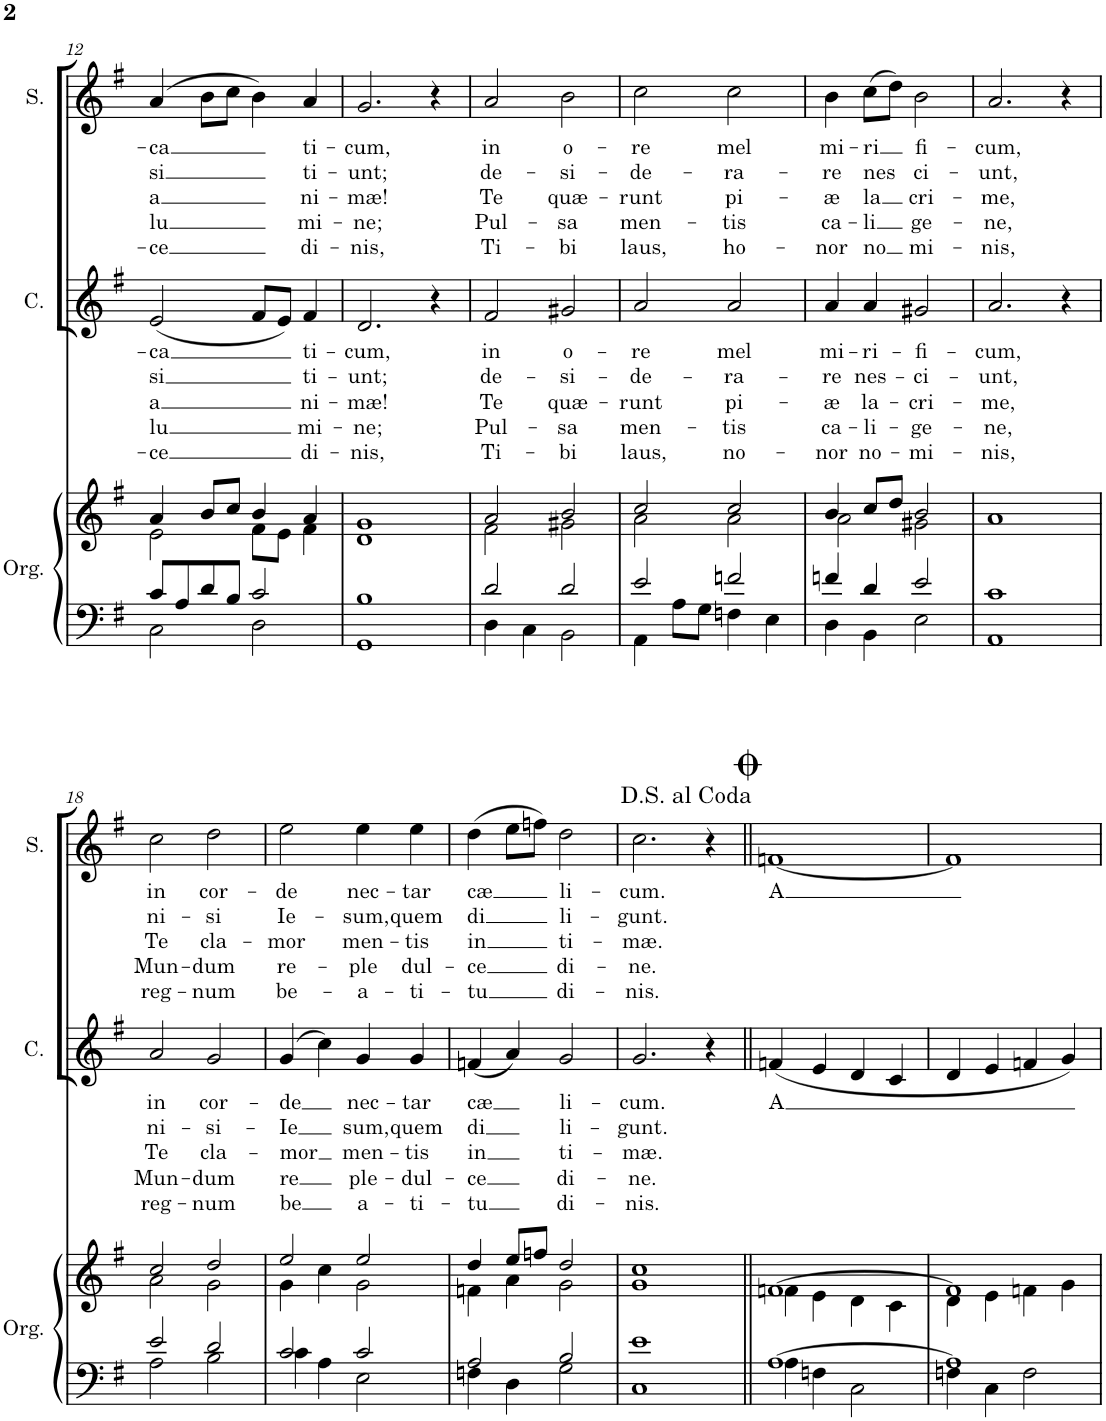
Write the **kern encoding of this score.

**kern	**kern	**kern	**text	**text	**text	**text	**text	**kern	**text	**text	**text	**text	**text
*part3	*part3	*part2	*part2	*part2	*part2	*part2	*part2	*part1	*part1	*part1	*part1	*part1	*part1
*staff4	*staff3	*staff2	*staff2	*staff2	*staff2	*staff2	*staff2	*staff1	*staff1	*staff1	*staff1	*staff1	*staff1
*I"Órgano	*	*I"Contralto	*	*	*	*	*	*I"Soprano	*	*	*	*	*
*	*	*I'C.	*	*	*	*	*	*I'S.	*	*	*	*	*
!!LO:PB:g=z
*clefF4	*clefG2	*clefG2	*	*	*	*	*	*clefG2	*	*	*	*	*
*k[f#]	*k[f#]	*k[f#]	*	*	*	*	*	*k[f#]	*	*	*	*	*
*M4/4	*M4/4	*M4/4	*	*	*	*	*	*M4/4	*	*	*	*	*
*met(c)	*met(c)	*met(c)	*	*	*	*	*	*met(c)	*	*	*	*	*
=12	=12	=12	=12	=12	=12	=12	=12	=12	=12	=12	=12	=12	=12
*^	*^	*	*	*	*	*	*	*	*	*	*	*	*
!	!	!	!	!	!LO:LY:b	!LO:LY:b	!LO:LY:b	!LO:LY:b	!LO:LY:b	!	!LO:LY:b	!LO:LY:b	!LO:LY:b	!LO:LY:b	!LO:LY:b
8c/L	2C\	4a/	2e\	(2e/	-ca	si	a	lu	-ce	(4a/	-ca	si	a	lu	-ce
8A/	.	.	.	.	.	.	.	.	.	.	.	.	.	.	.
8d/	.	8b/L	.	.	.	.	.	.	.	8b\L	.	.	.	.	.
8B/J	.	8cc/J	.	.	.	.	.	.	.	8cc\J	.	.	.	.	.
2c/	2D\	4b/	8f#\L	8f#/L	.	.	.	.	.	4b\)	.	.	.	.	.
.	.	.	8e\J	8e/J)	.	.	.	.	.	.	.	.	.	.	.
!	!	!	!	!	!LO:LY:b	!LO:LY:b	!LO:LY:b	!LO:LY:b	!LO:LY:b	!	!LO:LY:b	!LO:LY:b	!LO:LY:b	!LO:LY:b	!LO:LY:b
.	.	4a/	4f#\	4f#/	ti-	ti-	ni-	mi-	di-	4a/	ti-	ti-	ni-	mi-	di-
=13	=13	=13	=13	=13	=13	=13	=13	=13	=13	=13	=13	=13	=13	=13	=13
!	!	!	!	!	!LO:LY:b	!LO:LY:b	!LO:LY:b	!LO:LY:b	!LO:LY:b	!	!LO:LY:b	!LO:LY:b	!LO:LY:b	!LO:LY:b	!LO:LY:b
1B	1GG	1g	1d	2.d/	-cum,	-unt;	-mæ!	-ne;	-nis,	2.g/	-cum,	-unt;	-mæ!	-ne;	-nis,
.	.	.	.	4r	.	.	.	.	.	4r	.	.	.	.	.
=14	=14	=14	=14	=14	=14	=14	=14	=14	=14	=14	=14	=14	=14	=14	=14
!	!	!	!	!	!LO:LY:b	!LO:LY:b	!LO:LY:b	!LO:LY:b	!LO:LY:b	!	!LO:LY:b	!LO:LY:b	!LO:LY:b	!LO:LY:b	!LO:LY:b
2d/	4D\	2a/	2f#\	2f#/	in	de-	Te	Pul-	Ti-	2a/	in	de-	Te	Pul-	Ti-
.	4C\	.	.	.	.	.	.	.	.	.	.	.	.	.	.
!	!	!	!	!	!LO:LY:b	!LO:LY:b	!LO:LY:b	!LO:LY:b	!LO:LY:b	!	!LO:LY:b	!LO:LY:b	!LO:LY:b	!LO:LY:b	!LO:LY:b
2d/	2BB\	2b/	2g#X\	2g#X/	o-	-si-	quæ-	-sa	-bi	2b\	o-	-si-	quæ-	-sa	-bi
=15	=15	=15	=15	=15	=15	=15	=15	=15	=15	=15	=15	=15	=15	=15	=15
!	!	!	!	!	!LO:LY:b	!LO:LY:b	!LO:LY:b	!LO:LY:b	!LO:LY:b	!	!LO:LY:b	!LO:LY:b	!LO:LY:b	!LO:LY:b	!LO:LY:b
2e/	4AA\	2cc/	2a\	2a/	-re	-de-	-runt	men-	laus,	2cc\	-re	-de-	-runt	men-	laus,
.	8A\L	.	.	.	.	.	.	.	.	.	.	.	.	.	.
.	8G\J	.	.	.	.	.	.	.	.	.	.	.	.	.	.
!	!	!	!	!	!LO:LY:b	!LO:LY:b	!LO:LY:b	!LO:LY:b	!LO:LY:b	!	!LO:LY:b	!LO:LY:b	!LO:LY:b	!LO:LY:b	!LO:LY:b
2fn/	4Fn\	2cc/	2a\	2a/	mel	-ra-	pi-	-tis	no-	2cc\	mel	-ra-	pi-	-tis	ho-
.	4E\	.	.	.	.	.	.	.	.	.	.	.	.	.	.
=16	=16	=16	=16	=16	=16	=16	=16	=16	=16	=16	=16	=16	=16	=16	=16
!	!	!	!	!	!LO:LY:b	!LO:LY:b	!LO:LY:b	!LO:LY:b	!LO:LY:b	!	!LO:LY:b	!LO:LY:b	!LO:LY:b	!LO:LY:b	!LO:LY:b
4fn/	4D\	4b/	2a\	4a/	mi-	-re	-æ	ca-	-nor	4b\	mi-	-re	-æ	ca-	-nor
!	!	!	!	!	!LO:LY:b	!LO:LY:b	!LO:LY:b	!LO:LY:b	!LO:LY:b	!	!LO:LY:b	!LO:LY:b	!LO:LY:b	!LO:LY:b	!LO:LY:b
4d/	4BB\	8cc/L	.	4a/	-ri-	nes-	la-	-li-	no-	(8cc\L	-ri	nes	la	-li	no
.	.	8dd/J	.	.	.	.	.	.	.	8dd\J)	.	.	.	.	.
!	!	!	!	!	!LO:LY:b	!LO:LY:b	!LO:LY:b	!LO:LY:b	!LO:LY:b	!	!LO:LY:b	!LO:LY:b	!LO:LY:b	!LO:LY:b	!LO:LY:b
2e/	2E\	2b/	2g#X\	2g#X/	-fi-	-ci-	-cri-	-ge-	-mi-	2b\	fi-	ci-	cri-	ge-	mi-
=17	=17	=17	=17	=17	=17	=17	=17	=17	=17	=17	=17	=17	=17	=17	=17
!	!	!	!	!	!LO:LY:b	!LO:LY:b	!LO:LY:b	!LO:LY:b	!LO:LY:b	!	!LO:LY:b	!LO:LY:b	!LO:LY:b	!LO:LY:b	!LO:LY:b
*	*	*v	*v	*	*	*	*	*	*	*	*	*	*	*	*
1c	1AA	1a	2.a/	-cum,	-unt,	-me,	-ne,	-nis,	2.a/	-cum,	-unt,	-me,	-ne,	-nis,
.	.	.	4r	.	.	.	.	.	4r	.	.	.	.	.
!!LO:LB:g=z
=18	=18	=18	=18	=18	=18	=18	=18	=18	=18	=18	=18	=18	=18	=18
*	*	*^	*	*	*	*	*	*	*	*	*	*	*	*
!	!	!	!	!	!LO:LY:b	!LO:LY:b	!LO:LY:b	!LO:LY:b	!LO:LY:b	!	!LO:LY:b	!LO:LY:b	!LO:LY:b	!LO:LY:b	!LO:LY:b
2e/	2A\	2cc/	2a\	2a/	in	ni-	Te	Mun-	reg-	2cc\	in	ni-	Te	Mun-	reg-
!	!	!	!	!	!LO:LY:b	!LO:LY:b	!LO:LY:b	!LO:LY:b	!LO:LY:b	!	!LO:LY:b	!LO:LY:b	!LO:LY:b	!LO:LY:b	!LO:LY:b
2d/	2B\	2dd/	2g\	2g/	cor-	-si-	cla-	-dum	-num	2dd\	cor-	-si	cla-	-dum	-num
=19	=19	=19	=19	=19	=19	=19	=19	=19	=19	=19	=19	=19	=19	=19	=19
!	!	!	!	!	!LO:LY:b	!LO:LY:b	!LO:LY:b	!LO:LY:b	!LO:LY:b	!	!LO:LY:b	!LO:LY:b	!LO:LY:b	!LO:LY:b	!LO:LY:b
2c/	4c\	2ee/	4g\	(4g/	-de	-Ie	-mor	re	be	2ee\	-de	Ie-	-mor	re-	be-
.	4A\	.	4cc\	4cc\)	.	.	.	.	.	.	.	.	.	.	.
!	!	!	!	!	!LO:LY:b	!LO:LY:b	!LO:LY:b	!LO:LY:b	!LO:LY:b	!	!LO:LY:b	!LO:LY:b	!LO:LY:b	!LO:LY:b	!LO:LY:b
2c/	2E\	2ee/	2g\	4g/	nec-	sum,	men-	ple-	a-	4ee\	nec-	-sum,	men-	-ple	-a-
!	!	!	!	!	!LO:LY:b	!LO:LY:b	!LO:LY:b	!LO:LY:b	!LO:LY:b	!	!LO:LY:b	!LO:LY:b	!LO:LY:b	!LO:LY:b	!LO:LY:b
.	.	.	.	4g/	-tar	quem	-tis	-dul-	-ti-	4ee\	-tar	quem	-tis	dul-	-ti-
=20	=20	=20	=20	=20	=20	=20	=20	=20	=20	=20	=20	=20	=20	=20	=20
!	!	!	!	!	!LO:LY:b	!LO:LY:b	!LO:LY:b	!LO:LY:b	!LO:LY:b	!	!LO:LY:b	!LO:LY:b	!LO:LY:b	!LO:LY:b	!LO:LY:b
2A/	4Fn\	4dd/	4fn\	(4fn/	cæ	di	in	-ce	-tu	(4dd\	cæ	di	in	-ce	-tu
.	4D\	8ee/L	4a\	4a/)	.	.	.	.	.	8ee\L	.	.	.	.	.
.	.	8ffn/J	.	.	.	.	.	.	.	8ffn\J)	.	.	.	.	.
!	!	!	!	!	!LO:LY:b	!LO:LY:b	!LO:LY:b	!LO:LY:b	!LO:LY:b	!	!LO:LY:b	!LO:LY:b	!LO:LY:b	!LO:LY:b	!LO:LY:b
2B/	2G\	2dd/	2g\	2g/	li-	li-	ti-	di-	di-	2dd\	li-	li-	ti-	di-	di-
=21	=21	=21	=21	=21	=21	=21	=21	=21	=21	=21	=21	=21	=21	=21	=21
!	!	!	!	!	!LO:LY:b	!LO:LY:b	!LO:LY:b	!LO:LY:b	!LO:LY:b	!	!LO:LY:b	!LO:LY:b	!LO:LY:b	!LO:LY:b	!LO:LY:b
1e	1C	1cc	1g	2.g/	-cum.	-gunt.	-mæ.	-ne.	-nis.	2.cc\	-cum.	-gunt.	-mæ.	-ne.	-nis.
.	.	.	.	4r	.	.	.	.	.	4r	.	.	.	.	.
=22||	=22||	=22||	=22||	=22||	=22||	=22||	=22||	=22||	=22||	=22||	=22||	=22||	=22||	=22||	=22||
!	!	!	!	!	!LO:LY:b	!	!	!	!	!	!LO:LY:b	!	!	!	!
[1A	4A\	[1fn	4f\	(4fn/	A	.	.	.	.	[1fn	A	.	.	.	.
.	4Fn\	.	4e\	4e/	.	.	.	.	.	.	.	.	.	.	.
.	2C\	.	4d\	4d/	.	.	.	.	.	.	.	.	.	.	.
.	.	.	4c\	4c/	.	.	.	.	.	.	.	.	.	.	.
=23	=23	=23	=23	=23	=23	=23	=23	=23	=23	=23	=23	=23	=23	=23	=23
1A]	4Fn\	1f]	4d\	4d/	.	.	.	.	.	1f]	.	.	.	.	.
.	4C\	.	4e\	4e/	.	.	.	.	.	.	.	.	.	.	.
.	2F\	.	4fn\	4fn/	.	.	.	.	.	.	.	.	.	.	.
.	.	.	4g\	4g/)	.	.	.	.	.	.	.	.	.	.	.
*v	*v	*	*	*	*	*	*	*	*	*	*	*	*	*	*
*	*v	*v	*	*	*	*	*	*	*	*	*	*	*	*
=	=	=	=	=	=	=	=	=	=	=	=	=	=
*-	*-	*-	*-	*-	*-	*-	*-	*-	*-	*-	*-	*-	*-
